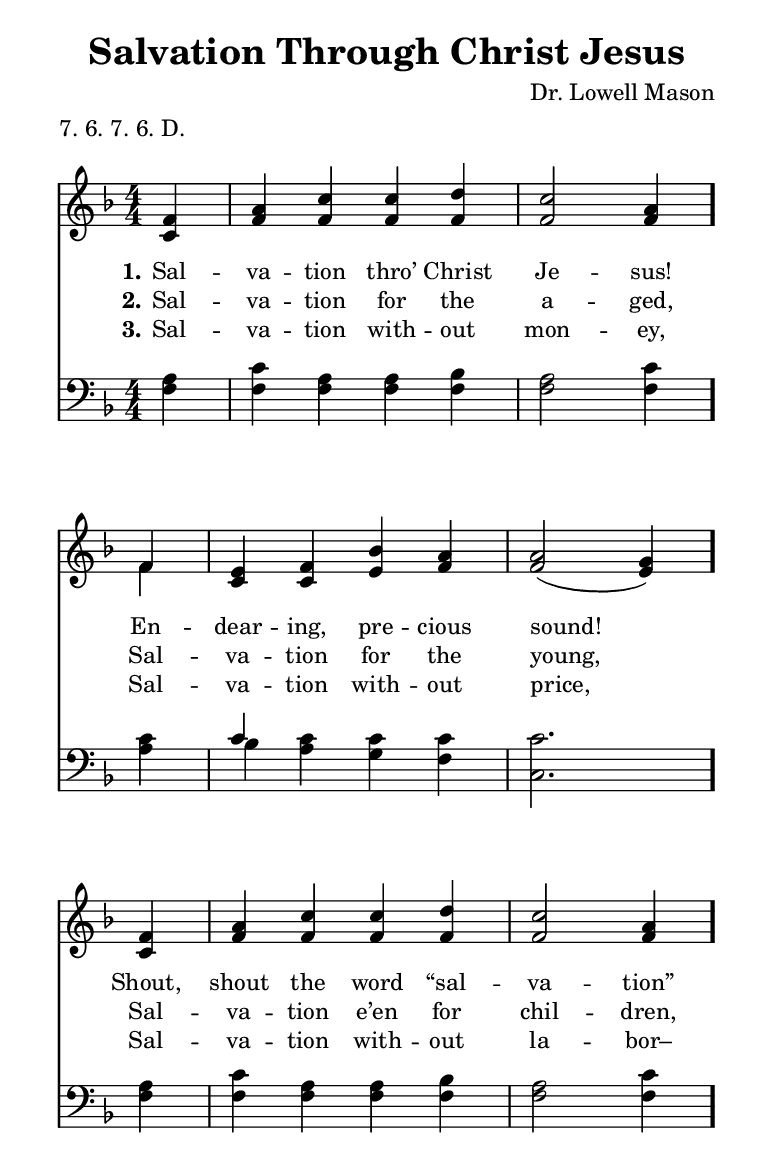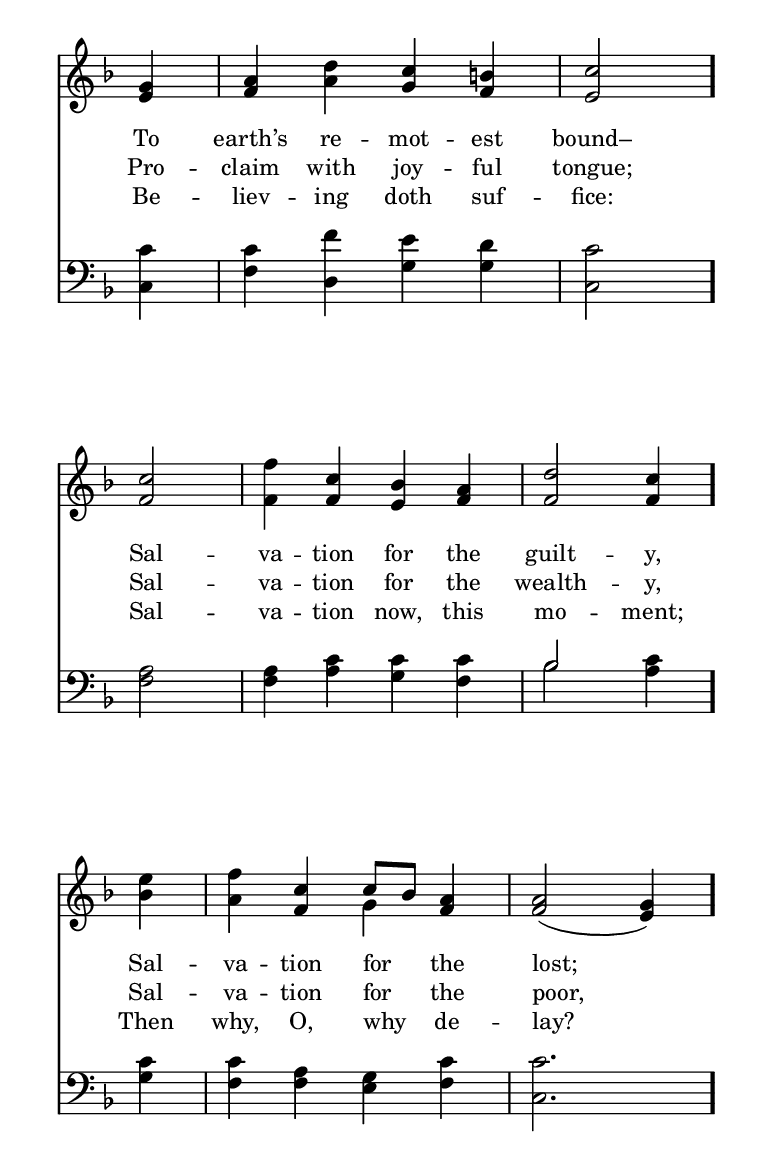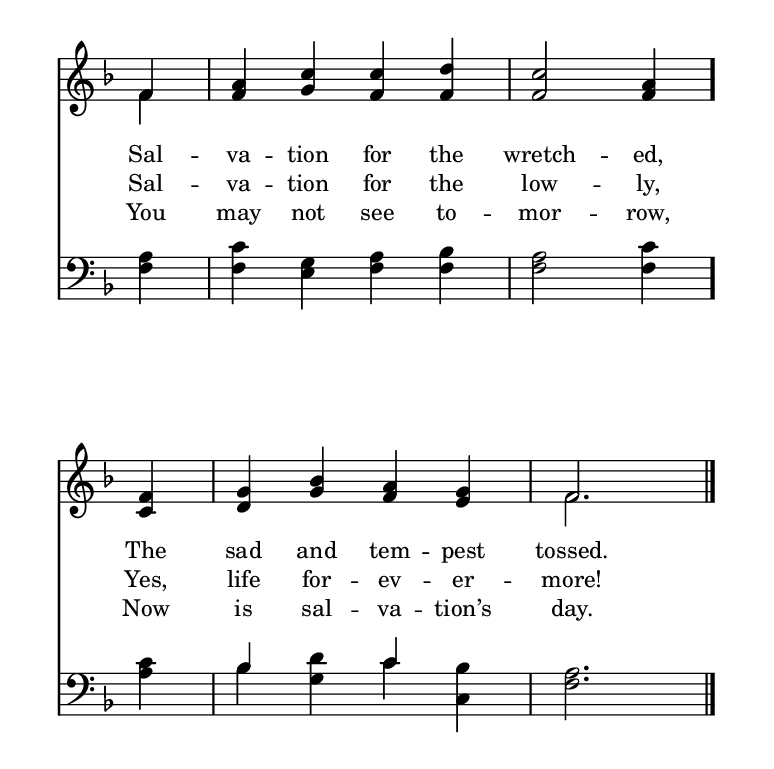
\include "common/global.ily"
\paper {
  \include "common/paper.ily"
  %ragged-bottom = ##t
  %ragged-last-bottom = ##t
  %systems-per-page = ##f
  %page-count = ##f
}

\header{
  %gospel
  hymnnumber = "34"
  title = "Salvation Through Christ Jesus"
  tunename = "Missionary"
  meter = "7. 6. 7. 6. D."
  %poet = ""
  composer = "Dr. Lowell Mason"
  %copyright = ""
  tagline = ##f
}

% for fermata in MIDI
ta = { \tempo 4=90 }
tb = { \tempo 4=45 }

patternAA = { c4 | c4 c4 c4 c4 | c2 c4 }
patternAB = { c2 | c4 c4 c4 c4 | c2 c4 }

patternBA = { c4 | c4 c4 c4 c4 | c2( c4) }
patternBB = { c4 | c4 c4 c4 c4 | c2. }
patternBC = { c4 | c4 c4 c8[ c8] c4 | c2( c4) }
patternBD = { c4 | c4 c4 c4 c4 | c2 }

global = {
  \include "common/overrides.ily"
  \override Staff.TimeSignature.style = #'numbered
  \time 4/4
  \override Score.MetronomeMark.transparent = ##t % hide all fermata changes too
  \ta
  \key f \major
  \partial 4
  \autoBeamOff
}

notesSoprano = {
\global
\relative c' {

  \changePitch \patternAA { f | a c c d     | c a }
  \changePitch \patternBA { f | e f bes a   | a g }
  \changePitch \patternAA { f | a c c d     | c a }
  \changePitch \patternBD { g | a d c b     | c   }

  \changePitch \patternAB { c | f c bes a   | d c }
  \changePitch \patternBC { e | f c c bes a | a g }
  \changePitch \patternAA { f | a c c d     | c a }
  \changePitch \patternBB { f | g bes a g   | f   }

  \bar "|."

}
}

notesAlto = {
\global
\relative e' {

  \changePitch \patternAA { c   | f f f f | f f }
  \changePitch \patternBA { f   | c c e f | f e }
  \changePitch \patternAA { c   | f f f f | f f }
  \changePitch \patternBD { e   | f a g f | e   }

  \changePitch \patternAB { f   | f f e f | f f }
  \changePitch \patternBA { bes | a f g f | f e }
  \changePitch \patternAA { f   | f g f f | f f }
  \changePitch \patternBB { c   | d g f e | f   }

}
}

notesTenor = {
\global
\relative a {

  \changePitch \patternAA { a | c a a bes   | a c   }
  \changePitch \patternBB { c | c c c c     | c     }
  \changePitch \patternAA { a | c a a bes   | a c   }
  \changePitch \patternBD { c | c f e d     | c     }

  \changePitch \patternAB { a | a c c c     | bes c }
  \changePitch \patternBB { c | c a g c     | c     }
  \changePitch \patternAA { a | c g a bes   | a c   }
  \changePitch \patternBB { c | bes d c bes | a     }

}
}

notesBass = {
\global
\relative f {

  \changePitch \patternAA { f | f f f f    | f f   }
  \changePitch \patternBB { a | bes a g f  | c     }
  \changePitch \patternAA { f | f f f f    | f f   }
  \changePitch \patternBD { c | f d g g    | c,    }

  \changePitch \patternAB { f | f a g f    | bes a }
  \changePitch \patternBB { g | f f e f    | c     }
  \changePitch \patternAA { f | f e f f    | f f   }
  \changePitch \patternBB { a | bes g c c, | f     }

}
}

wordsA = \lyricmode {
\set stanza = "1."

Sal -- va -- tion thro’ Christ Je -- sus! \bar "."
En -- dear -- ing, pre -- cious sound! \bar "." \break
Shout, shout the word “sal -- va -- tion” \bar "."
To earth’s re -- mot -- est bound– \bar "." \break
Sal -- va -- tion for the guilt -- y, \bar "."
Sal -- va -- tion for the lost; \bar "." \break
Sal -- va -- tion for the wretch -- ed, \bar "."
The sad and tem -- pest tossed. \bar "." \break

}

wordsB = \lyricmode {
\set stanza = "2."

Sal -- va -- tion for the a -- ged,
Sal -- va -- tion for the young,
Sal -- va -- tion e’en for chil -- dren,
Pro -- claim with joy -- ful tongue;
Sal -- va -- tion for the wealth -- y,
Sal -- va -- tion for the poor,
Sal -- va -- tion for the low -- ly,
Yes, life for -- ev -- er -- more!

}

wordsC = \lyricmode {
\set stanza = "3."

Sal -- va -- tion with -- out mon -- ey,
Sal -- va -- tion with -- out price,
Sal -- va -- tion with -- out la -- bor–
Be -- liev -- ing doth suf -- fice:
Sal -- va -- tion now, this mo -- ment;
Then why, O, why de -- lay?
You may not see to -- mor -- row,
Now is sal -- va -- tion’s day.

}

\score {
  \context ChoirStaff <<
    \context Staff = upper <<
      \set Staff.autoBeaming = ##f
      \set ChoirStaff.systemStartDelimiter = #'SystemStartBar
      \set ChoirStaff.printPartCombineTexts = ##f
      \partcombine #'(2 . 9) \notesSoprano \notesAlto
      \context NullVoice = sopranos { \voiceOne << \notesSoprano >> }
      \context NullVoice = altos { \voiceTwo << \notesAlto >> }
      \context Lyrics = one   \lyricsto sopranos \wordsA
      \context Lyrics = two   \lyricsto sopranos \wordsB
      \context Lyrics = three \lyricsto sopranos \wordsC
    >>
    \context Staff = men <<
      \set Staff.autoBeaming = ##f
      \clef bass
      \set ChoirStaff.printPartCombineTexts = ##f
      \partcombine #'(2 . 9) \notesTenor \notesBass
      \context NullVoice = tenors { \voiceOne << \notesTenor >> }
      \context NullVoice = basses { \voiceTwo << \notesBass >> }
    >>
  >>
  \layout {
    \include "common/layout.ily"
  }
  \midi{
    \include "common/midi.ily"
  }
}

\version "2.19.49"  % necessary for upgrading to future LilyPond versions.

% vi:set et ts=2 sw=2 ai nocindent syntax=lilypond:
